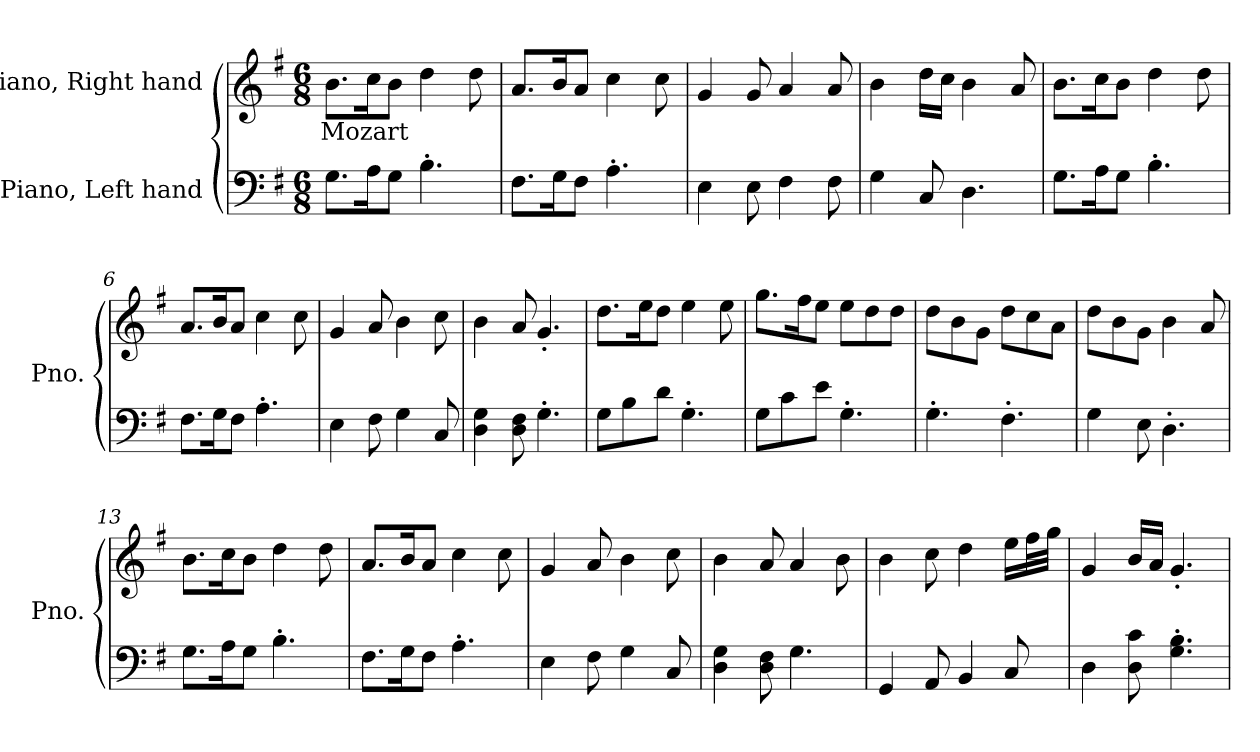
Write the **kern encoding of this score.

**kern	**kern	**text
*part2	*part1	*part1
*staff2	*staff1	*staff1
*I"Piano, Left hand	*I"Piano, Right hand	*
*I'Pno.	*I'Pno.	*
*clefF4	*clefG2	*
*k[f#]	*k[f#]	*
*M6/8	*M6/8	*
*MM120	*MM120	*
=1	=1	=1
!	!	!LO:LY:b
8.G\L	8.b\L	Mozart
16A\K	16cc\K	.
8G\J	8b\J	.
4.B'\	4dd\	.
.	8dd\	.
=2	=2	=2
8.F#\L	8.a/L	.
16G\K	16b/K	.
8F#\J	8a/J	.
4.A'\	4cc\	.
.	8cc\	.
=3	=3	=3
4E\	4g/	.
8E\	8g/	.
4F#\	4a/	.
8F#\	8a/	.
=4	=4	=4
4G\	4b\	.
8C/	16dd\LL	.
.	16cc\JJ	.
4.D\	4b\	.
.	8a/	.
=5	=5	=5
8.G\L	8.b\L	.
16A\K	16cc\K	.
8G\J	8b\J	.
4.B'\	4dd\	.
.	8dd\	.
!!LO:LB:g=z
=6	=6	=6
8.F#\L	8.a/L	.
16G\K	16b/K	.
8F#\J	8a/J	.
4.A'\	4cc\	.
.	8cc\	.
=7	=7	=7
4E\	4g/	.
8F#\	8a/	.
4G\	4b\	.
8C/	8cc\	.
=8	=8	=8
4D\ 4G\	4b\	.
8D\ 8F#\	8a/	.
4.G'\	4.g'/	.
=9	=9	=9
8G\L	8.dd\L	.
8B\	.	.
.	16ee\K	.
8d\J	8dd\J	.
4.G'\	4ee\	.
.	8ee\	.
=10	=10	=10
8G\L	8.gg\L	.
8c\	.	.
.	16ff#\K	.
8e\J	8ee\J	.
4.G'\	8ee\L	.
.	8dd\	.
.	8dd\J	.
=11	=11	=11
4.G'\	8dd\L	.
.	8b\	.
.	8g\J	.
4.F#'\	8dd\L	.
.	8cc\	.
.	8a\J	.
!!LO:LB:g=z
=12	=12	=12
4G\	8dd\L	.
.	8b\	.
8E\	8g\J	.
4.D'\	4b\	.
.	8a/	.
=13	=13	=13
8.G\L	8.b\L	.
16A\K	16cc\K	.
8G\J	8b\J	.
4.B'\	4dd\	.
.	8dd\	.
=14	=14	=14
8.F#\L	8.a/L	.
16G\K	16b/K	.
8F#\J	8a/J	.
4.A'\	4cc\	.
.	8cc\	.
=15	=15	=15
4E\	4g/	.
8F#\	8a/	.
4G\	4b\	.
8C/	8cc\	.
=16	=16	=16
4D\ 4G\	4b\	.
8D\ 8F#\	8a/	.
4.G\	4a/	.
.	8b\	.
=17	=17	=17
4GG/	4b\	.
8AA/	8cc\	.
4BB/	4dd\	.
8C/	16ee\LL	.
.	32ff#\L	.
.	32gg\JJJ	.
=18	=18	=18
4D\	4g/	.
8D\ 8c\	16b/LL	.
.	16a/JJ	.
4.G\' 4.B\'	4.g'/	.
=	=	=
*-	*-	*-
